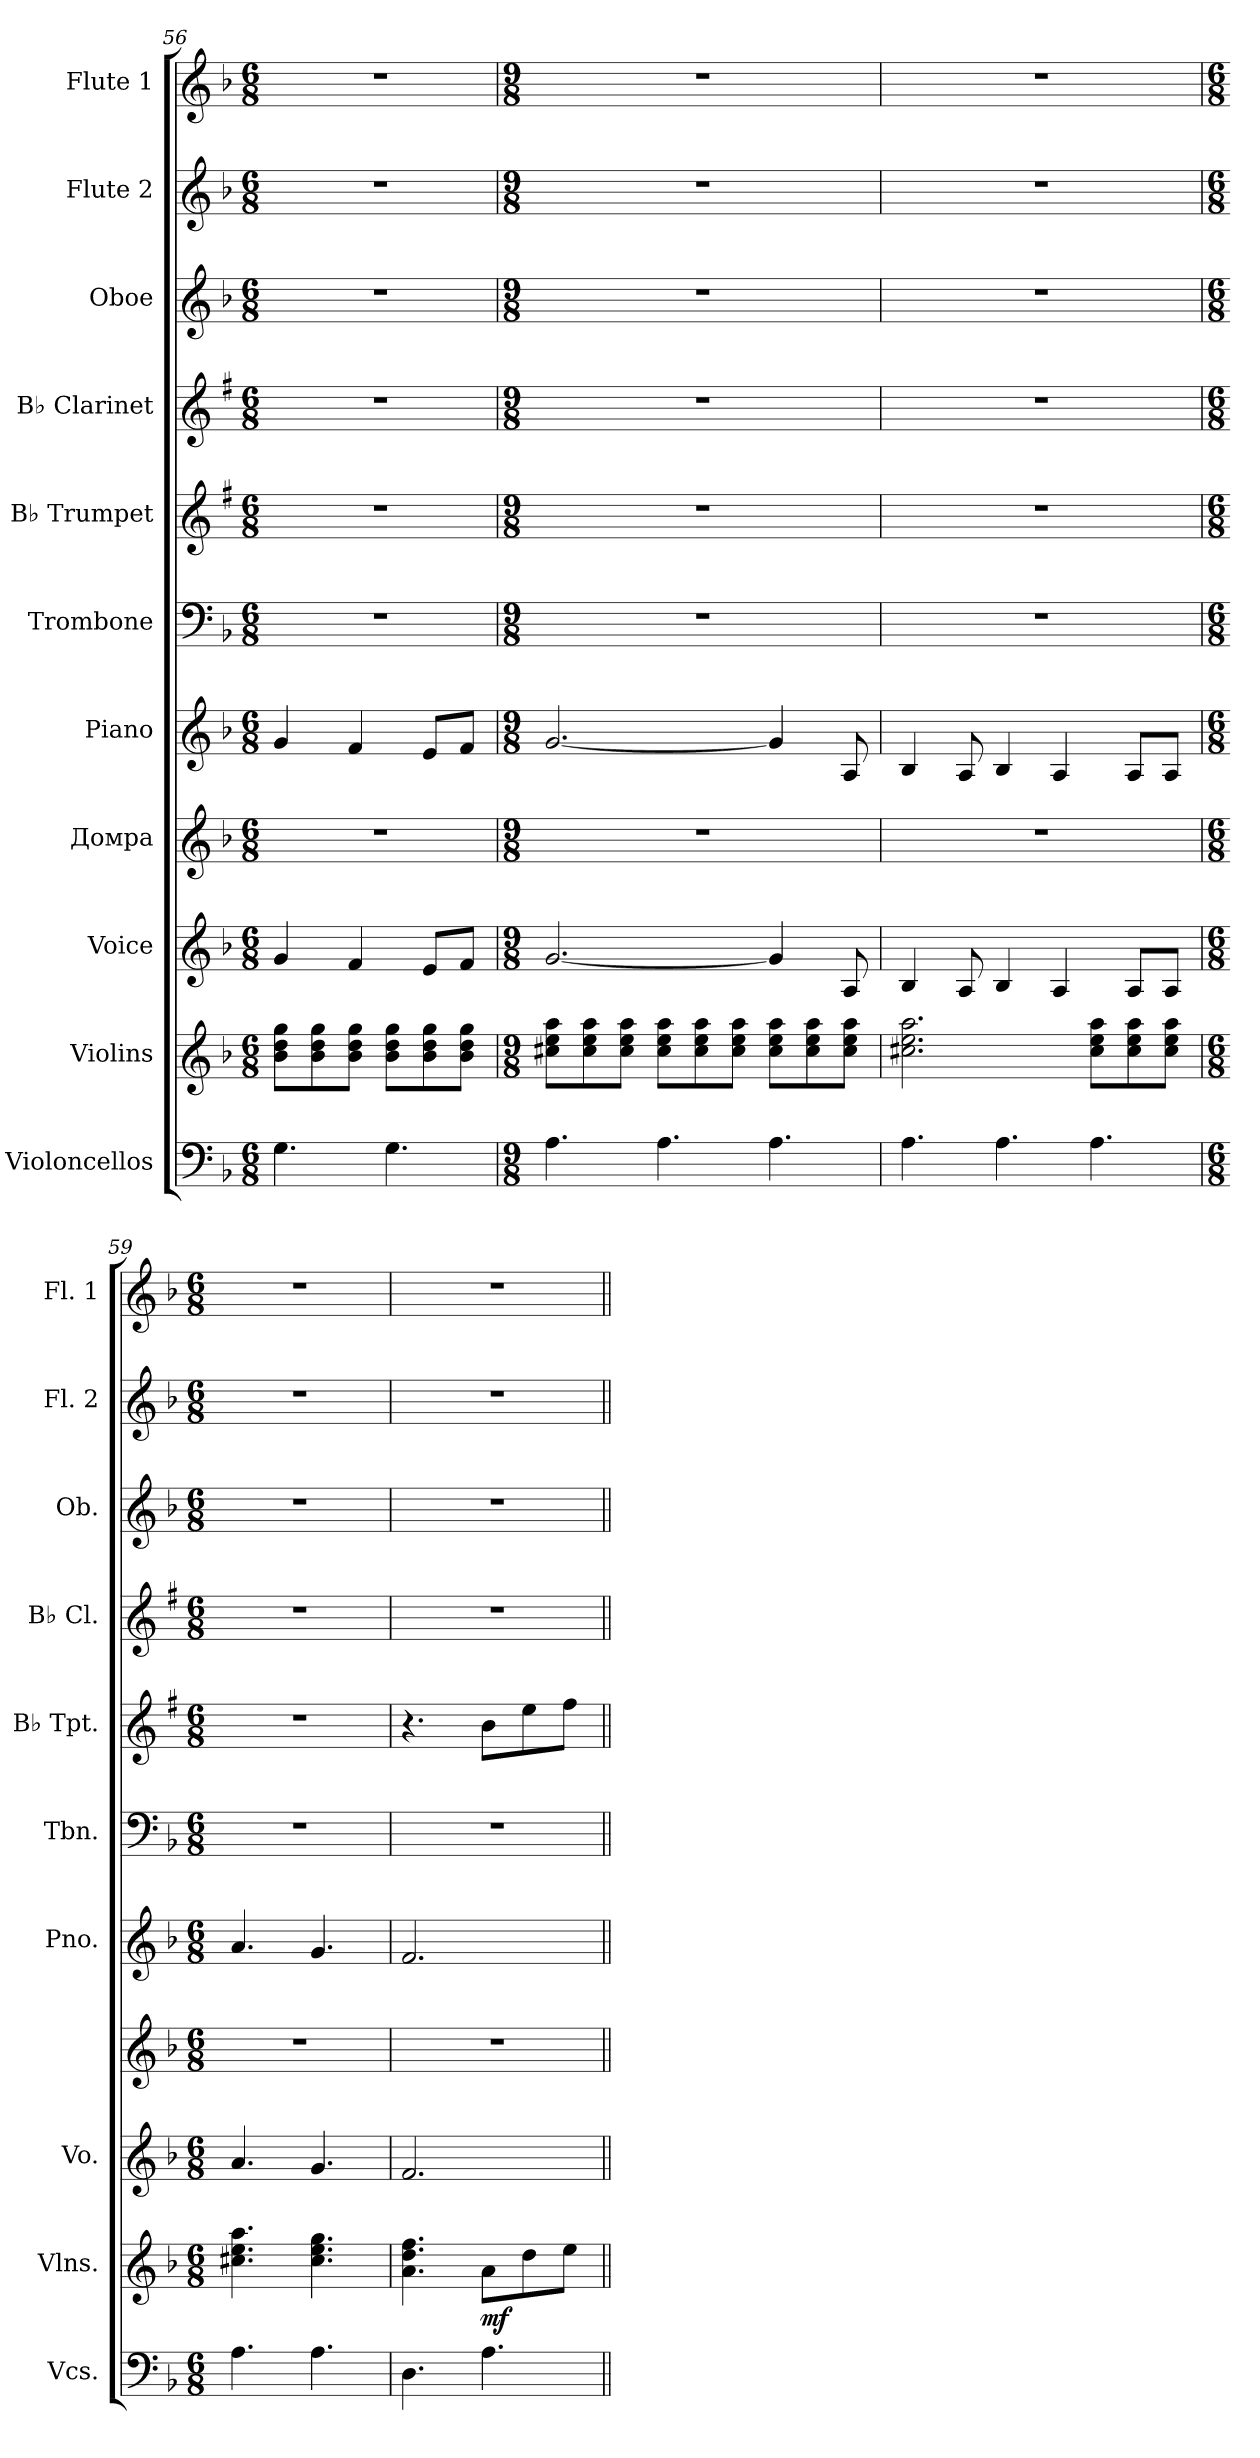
**kern	**kern	**dynam	**kern	**kern	**kern	**kern	**kern	**kern	**kern	**kern	**kern
*part11	*part10	*part10	*part9	*part8	*part7	*part6	*part5	*part4	*part3	*part2	*part1
*staff11	*staff10	*staff10	*staff9	*staff8	*staff7	*staff6	*staff5	*staff4	*staff3	*staff2	*staff1
*I"Violoncellos	*I"Violins	*	*I"Voice	*I"Домра	*I"Piano	*I"Trombone	*I"B♭ Trumpet	*I"B♭ Clarinet	*I"Oboe	*I"Flute 2	*I"Flute 1
*I'Vcs.	*I'Vlns.	*	*I'Vo.	*	*I'Pno.	*I'Tbn.	*I'B♭ Tpt.	*I'B♭ Cl.	*I'Ob.	*I'Fl. 2	*I'Fl. 1
*clefF4	*clefG2	*	*clefG2	*clefG2	*clefG2	*clefF4	*clefG2	*clefG2	*clefG2	*clefG2	*clefG2
*	*	*	*	*	*	*	*ITrd1c2	*ITrd1c2	*	*	*
*k[b-]	*k[b-]	*	*k[b-]	*k[b-]	*k[b-]	*k[b-]	*k[b-]	*k[b-]	*k[b-]	*k[b-]	*k[b-]
*M6/8	*M6/8	*	*M6/8	*M6/8	*M6/8	*M6/8	*M6/8	*M6/8	*M6/8	*M6/8	*M6/8
=56	=56	=56	=56	=56	=56	=56	=56	=56	=56	=56	=56
4.G\	8b-\ 8dd\ 8gg\L	.	4g/	2.r	4g/	2.r	2.r	2.r	2.r	2.r	2.r
.	8b-\ 8dd\ 8gg\	.	.	.	.	.	.	.	.	.	.
.	8b-\ 8dd\ 8gg\J	.	4f/	.	4f/	.	.	.	.	.	.
4.G\	8b-\ 8dd\ 8gg\L	.	.	.	.	.	.	.	.	.	.
.	8b-\ 8dd\ 8gg\	.	8e/L	.	8e/L	.	.	.	.	.	.
.	8b-\ 8dd\ 8gg\J	.	8f/J	.	8f/J	.	.	.	.	.	.
=57	=57	=57	=57	=57	=57	=57	=57	=57	=57	=57	=57
*M9/8	*M9/8	*	*M9/8	*M9/8	*M9/8	*M9/8	*M9/8	*M9/8	*M9/8	*M9/8	*M9/8
4.A\	8cc#X\ 8ee\ 8aa\L	.	[2.g/	8%9r	[2.g/	8%9r	8%9r	8%9r	8%9r	8%9r	8%9r
.	8cc#\ 8ee\ 8aa\	.	.	.	.	.	.	.	.	.	.
.	8cc#\ 8ee\ 8aa\J	.	.	.	.	.	.	.	.	.	.
4.A\	8cc#\ 8ee\ 8aa\L	.	.	.	.	.	.	.	.	.	.
.	8cc#\ 8ee\ 8aa\	.	.	.	.	.	.	.	.	.	.
.	8cc#\ 8ee\ 8aa\J	.	.	.	.	.	.	.	.	.	.
4.A\	8cc#\ 8ee\ 8aa\L	.	4g/]	.	4g/]	.	.	.	.	.	.
.	8cc#\ 8ee\ 8aa\	.	.	.	.	.	.	.	.	.	.
.	8cc#\ 8ee\ 8aa\J	.	8A/	.	8A/	.	.	.	.	.	.
!!LO:PB:g=z
=58	=58	=58	=58	=58	=58	=58	=58	=58	=58	=58	=58
4.A\	2.cc#X\ 2.ee\ 2.aa\	.	4B-/	8%9r	4B-/	8%9r	8%9r	8%9r	8%9r	8%9r	8%9r
.	.	.	8A/	.	8A/	.	.	.	.	.	.
4.A\	.	.	4B-/	.	4B-/	.	.	.	.	.	.
.	.	.	4A/	.	4A/	.	.	.	.	.	.
4.A\	8cc#\ 8ee\ 8aa\L	.	.	.	.	.	.	.	.	.	.
.	8cc#\ 8ee\ 8aa\	.	8A/L	.	8A/L	.	.	.	.	.	.
.	8cc#\ 8ee\ 8aa\J	.	8A/J	.	8A/J	.	.	.	.	.	.
=59	=59	=59	=59	=59	=59	=59	=59	=59	=59	=59	=59
*M6/8	*M6/8	*	*M6/8	*M6/8	*M6/8	*M6/8	*M6/8	*M6/8	*M6/8	*M6/8	*M6/8
4.A\	4.cc#X\ 4.ee\ 4.aa\	.	4.a/	2.r	4.a/	2.r	2.r	2.r	2.r	2.r	2.r
4.A\	4.cc#\ 4.ee\ 4.gg\	.	4.g/	.	4.g/	.	.	.	.	.	.
=60	=60	=60	=60	=60	=60	=60	=60	=60	=60	=60	=60
4.D\	4.a\ 4.dd\ 4.ff\	.	2.f/	2.r	2.f/	2.r	4.r	2.r	2.r	2.r	2.r
!	!	!LO:DY:b	!	!	!	!	!	!	!	!	!
4.A\	8a\L	mf	.	.	.	.	8a\L	.	.	.	.
.	8dd\	.	.	.	.	.	8dd\	.	.	.	.
.	8ee\J	.	.	.	.	.	8ee\J	.	.	.	.
=||	=||	=||	=||	=||	=||	=||	=||	=||	=||	=||	=||
*-	*-	*-	*-	*-	*-	*-	*-	*-	*-	*-	*-
